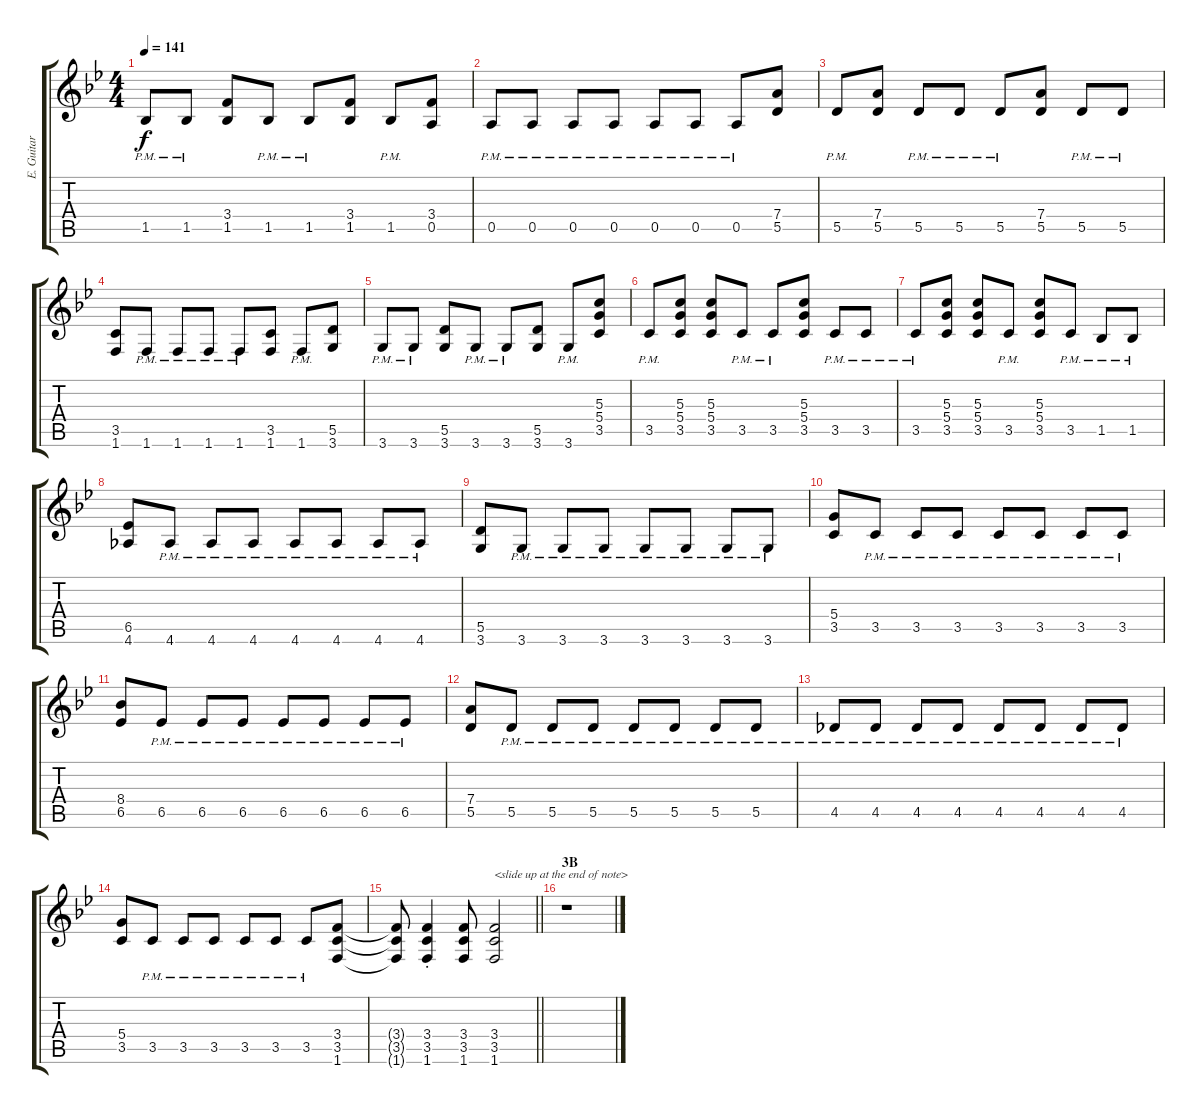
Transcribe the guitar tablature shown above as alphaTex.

\track ("E. Guitar III" "E. Guitar ") {instrument overdrivenguitar}
\staff {score tabs}
\tuning (E4 B3 G3 D3 A2 E2) {hide}
\ts (4 4)
\tempo 141
\clef g2
\ks bb
1.5{pm}.8{dy f} 1.5{pm}.8 (3.4 1.5).8 1.5{pm}.8 1.5{pm}.8 (3.4 1.5).8 1.5{pm}.8 (3.4 0.5).8 |
0.5{pm}.8 0.5{pm}.8 0.5{pm}.8 0.5{pm}.8 0.5{pm}.8 0.5{pm}.8 0.5{pm}.8 (7.4 5.5).8 |
5.5{pm}.8 (7.4 5.5).8 5.5{pm}.8 5.5{pm}.8 5.5{pm}.8 (7.4 5.5).8 5.5{pm}.8 5.5{pm}.8 |
(3.5 1.6).8 1.6{pm}.8 1.6{pm}.8 1.6{pm}.8 1.6{pm}.8 (3.5 1.6).8 1.6{pm}.8 (5.5 3.6).8 |
3.6{pm}.8 3.6{pm}.8 (5.5 3.6).8 3.6{pm}.8 3.6{pm}.8 (5.5 3.6).8 3.6{pm}.8 (5.3 5.4 3.5).8 |
3.5{pm}.8 (5.3 5.4 3.5).8 (5.3 5.4 3.5).8 3.5{pm}.8 3.5{pm}.8 (5.3 5.4 3.5).8 3.5{pm}.8 3.5{pm}.8 |
3.5{pm}.8 (5.3 5.4 3.5).8 (5.3 5.4 3.5).8 3.5{pm}.8 (5.3 5.4 3.5).8 3.5{pm}.8 1.5{pm}.8 1.5{pm}.8 |
(6.5 4.6).8 4.6{pm}.8 4.6{pm}.8 4.6{pm}.8 4.6{pm}.8 4.6{pm}.8 4.6{pm}.8 4.6{pm}.8 |
(5.5 3.6).8 3.6{pm}.8 3.6{pm}.8 3.6{pm}.8 3.6{pm}.8 3.6{pm}.8 3.6{pm}.8 3.6{pm}.8 |
(5.4 3.5).8 3.5{pm}.8 3.5{pm}.8 3.5{pm}.8 3.5{pm}.8 3.5{pm}.8 3.5{pm}.8 3.5{pm}.8 |
(8.4 6.5).8 6.5{pm}.8 6.5{pm}.8 6.5{pm}.8 6.5{pm}.8 6.5{pm}.8 6.5{pm}.8 6.5{pm}.8 |
(7.4 5.5).8 5.5{pm}.8 5.5{pm}.8 5.5{pm}.8 5.5{pm}.8 5.5{pm}.8 5.5{pm}.8 5.5{pm}.8 |
4.5{pm}.8 4.5{pm}.8 4.5{pm}.8 4.5{pm}.8 4.5{pm}.8 4.5{pm}.8 4.5{pm}.8 4.5{pm}.8 |
(5.4 3.5).8 3.5{pm}.8 3.5{pm}.8 3.5{pm}.8 3.5{pm}.8 3.5{pm}.8 3.5{pm}.8 (3.4 3.5 1.6).8 |
\barLineRight lightlight
(3.4{t} 3.5{t} 1.6{t}).8 (3.4{st} 3.5{st} 1.6{st}).4 (3.4 3.5 1.6).8 (3.4 3.5 1.6).2{txt "<slide up at the end of note>"} |
\section ("" "3B")
r.1
